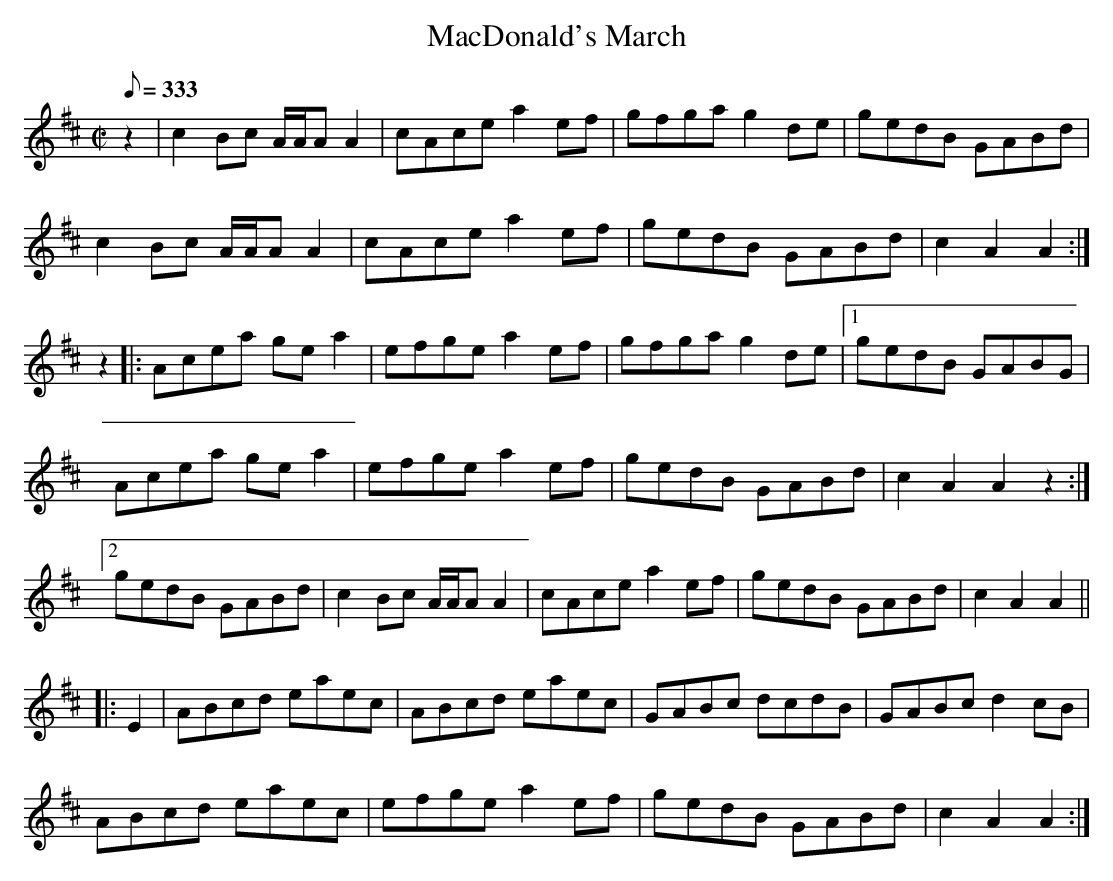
X:1
T:MacDonald's March
L:1/8
Q:333
M:C|
K:Amix
z2|c2 Bc A/A/A A2|cAce a2 ef|gfga g2 de|gedB GABd|
c2 Bc A/A/A A2|cAce a2 ef|gedB GABd|c2 A2 A2 :|
z2|:Acea ge a2|efge a2 ef|gfga g2 de|[1gedB GABG|
Acea ge a2|efge a2 ef|gedB GABd|c2 A2 A2 z2:|
[2gedB GABd|c2 Bc A/A/A A2|cAce a2 ef|gedB GABd|c2 A2 A2||
|:E2|ABcd eaec|ABcd eaec|GABc dcdB|GABc d2 cB|
ABcd eaec|efge a2 ef|gedB GABd|c2 A2 A2 :|
